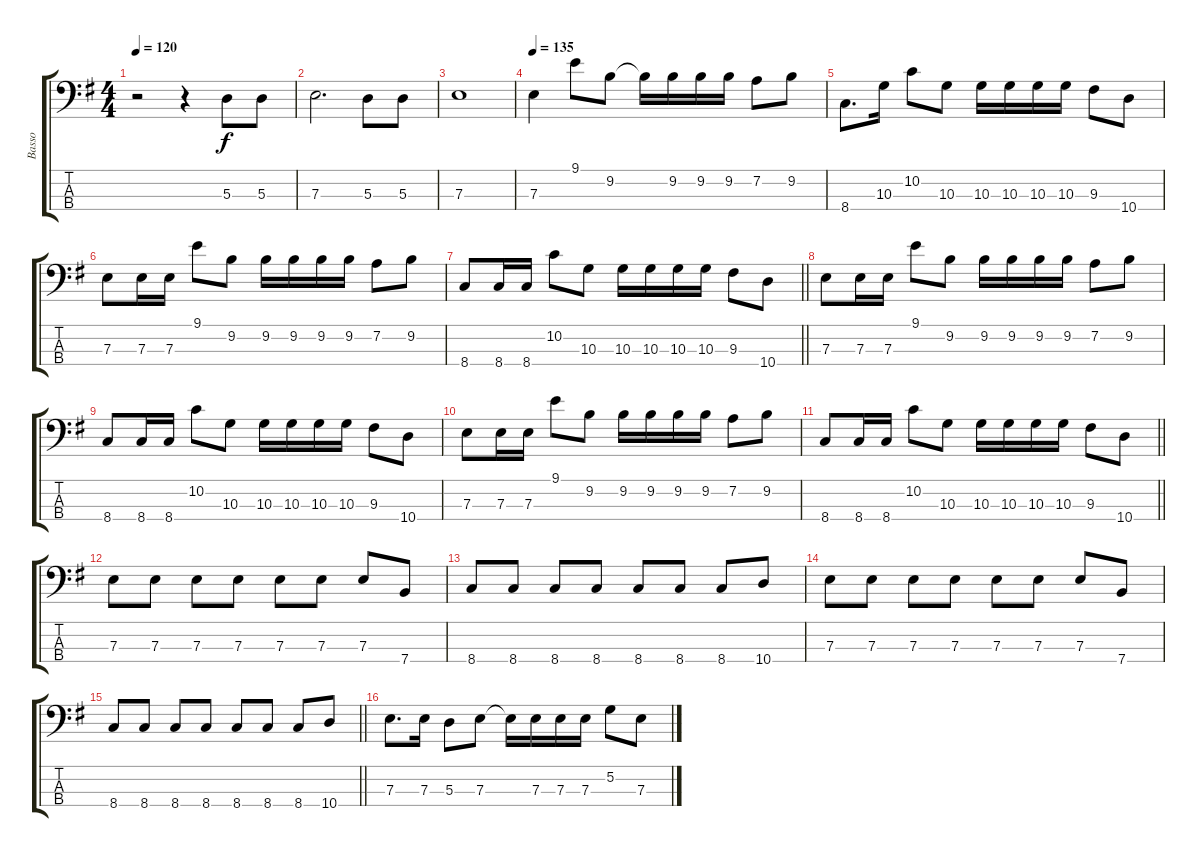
\track ("Basso" "Basso") {instrument electricbasspick}
\staff {score tabs}
\tuning (G2 D2 A1 E1) {hide}
\ts (4 4)
\tempo 120
\tempo 60
\tempo 120
\clef f4
\ks g
r.2{dy f instrument electricbasspick} r.4 5.3.8 5.3.8 |
7.3.2{d} 5.3.8 5.3.8 |
7.3.1 |
\tempo 135
7.3.4 9.1.8 9.2.8 9.2{t}.16 9.2.16 9.2.16 9.2.16 7.2.8 9.2.8 |
8.4.8{d} 10.3.16 10.2.8 10.3.8 10.3.16 10.3.16 10.3.16 10.3.16 9.3.8 10.4.8 |
7.3.8 7.3.16 7.3.16 9.1.8 9.2.8 9.2.16 9.2.16 9.2.16 9.2.16 7.2.8 9.2.8 |
\barLineRight lightlight
8.4.8 8.4.16 8.4.16 10.2.8 10.3.8 10.3.16 10.3.16 10.3.16 10.3.16 9.3.8 10.4.8 |
7.3.8 7.3.16 7.3.16 9.1.8 9.2.8 9.2.16 9.2.16 9.2.16 9.2.16 7.2.8 9.2.8 |
8.4.8 8.4.16 8.4.16 10.2.8 10.3.8 10.3.16 10.3.16 10.3.16 10.3.16 9.3.8 10.4.8 |
7.3.8 7.3.16 7.3.16 9.1.8 9.2.8 9.2.16 9.2.16 9.2.16 9.2.16 7.2.8 9.2.8 |
\barLineRight lightlight
8.4.8 8.4.16 8.4.16 10.2.8 10.3.8 10.3.16 10.3.16 10.3.16 10.3.16 9.3.8 10.4.8 |
7.3.8 7.3.8 7.3.8 7.3.8 7.3.8 7.3.8 7.3.8 7.4.8 |
8.4.8 8.4.8 8.4.8 8.4.8 8.4.8 8.4.8 8.4.8 10.4.8 |
7.3.8 7.3.8 7.3.8 7.3.8 7.3.8 7.3.8 7.3.8 7.4.8 |
\barLineRight lightlight
8.4.8 8.4.8 8.4.8 8.4.8 8.4.8 8.4.8 8.4.8 10.4.8 |
7.3.8{d} 7.3.16 5.3.8 7.3.8 7.3{t}.16 7.3.16 7.3.16 7.3.16 5.2.8 7.3.8
